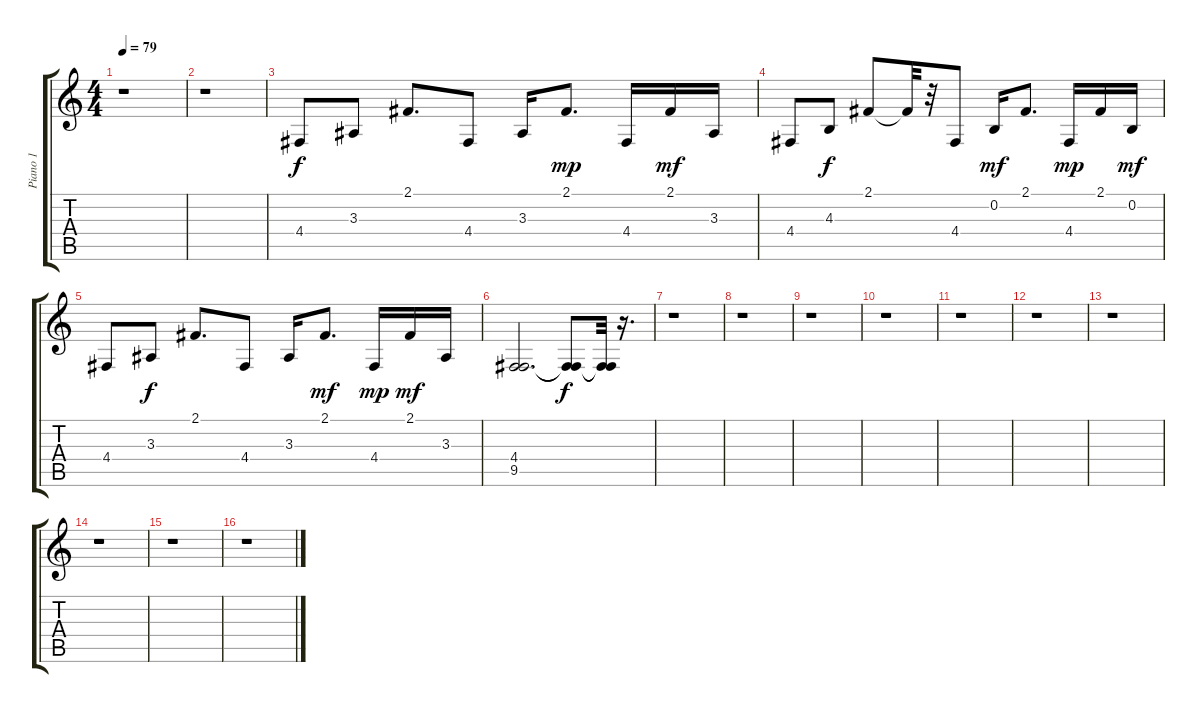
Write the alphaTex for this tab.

\track ("Piano 1" "Piano 1") {instrument acousticgrandpiano}
\staff {score tabs}
\tuning (E4 B3 G3 D3 A2 E2) {hide}
\ts (4 4)
\tempo 79
\clef g2
\ks c
r.1{dy f instrument acousticgrandpiano} |
r.1 |
4.4.8 3.3.8 2.1.8{d} 4.4.8 3.3.16 2.1.8{d dy mp} 4.4.16 2.1.16{dy mf} 3.3.16 |
4.4.8 4.3.8{dy f} 2.1.8 2.1{t}.32 r.32 4.4.8 0.2.16{dy mf} 2.1.8{d} 4.4.16{dy mp} 2.1.16 0.2.16{dy mf} |
4.4.8 3.3.8{dy f} 2.1.8{d} 4.4.8 3.3.16 2.1.8{d dy mf} 4.4.16{dy mp} 2.1.16{dy mf} 3.3.16 |
(4.4 9.5).2{d} (4.4{t} 9.5{t}).8{dy f} (4.4{t} 9.5{t}).32 r.16{d} |
r.1 |
r.1 |
r.1 |
r.1 |
r.1 |
r.1 |
r.1 |
r.1 |
r.1 |
r.1
